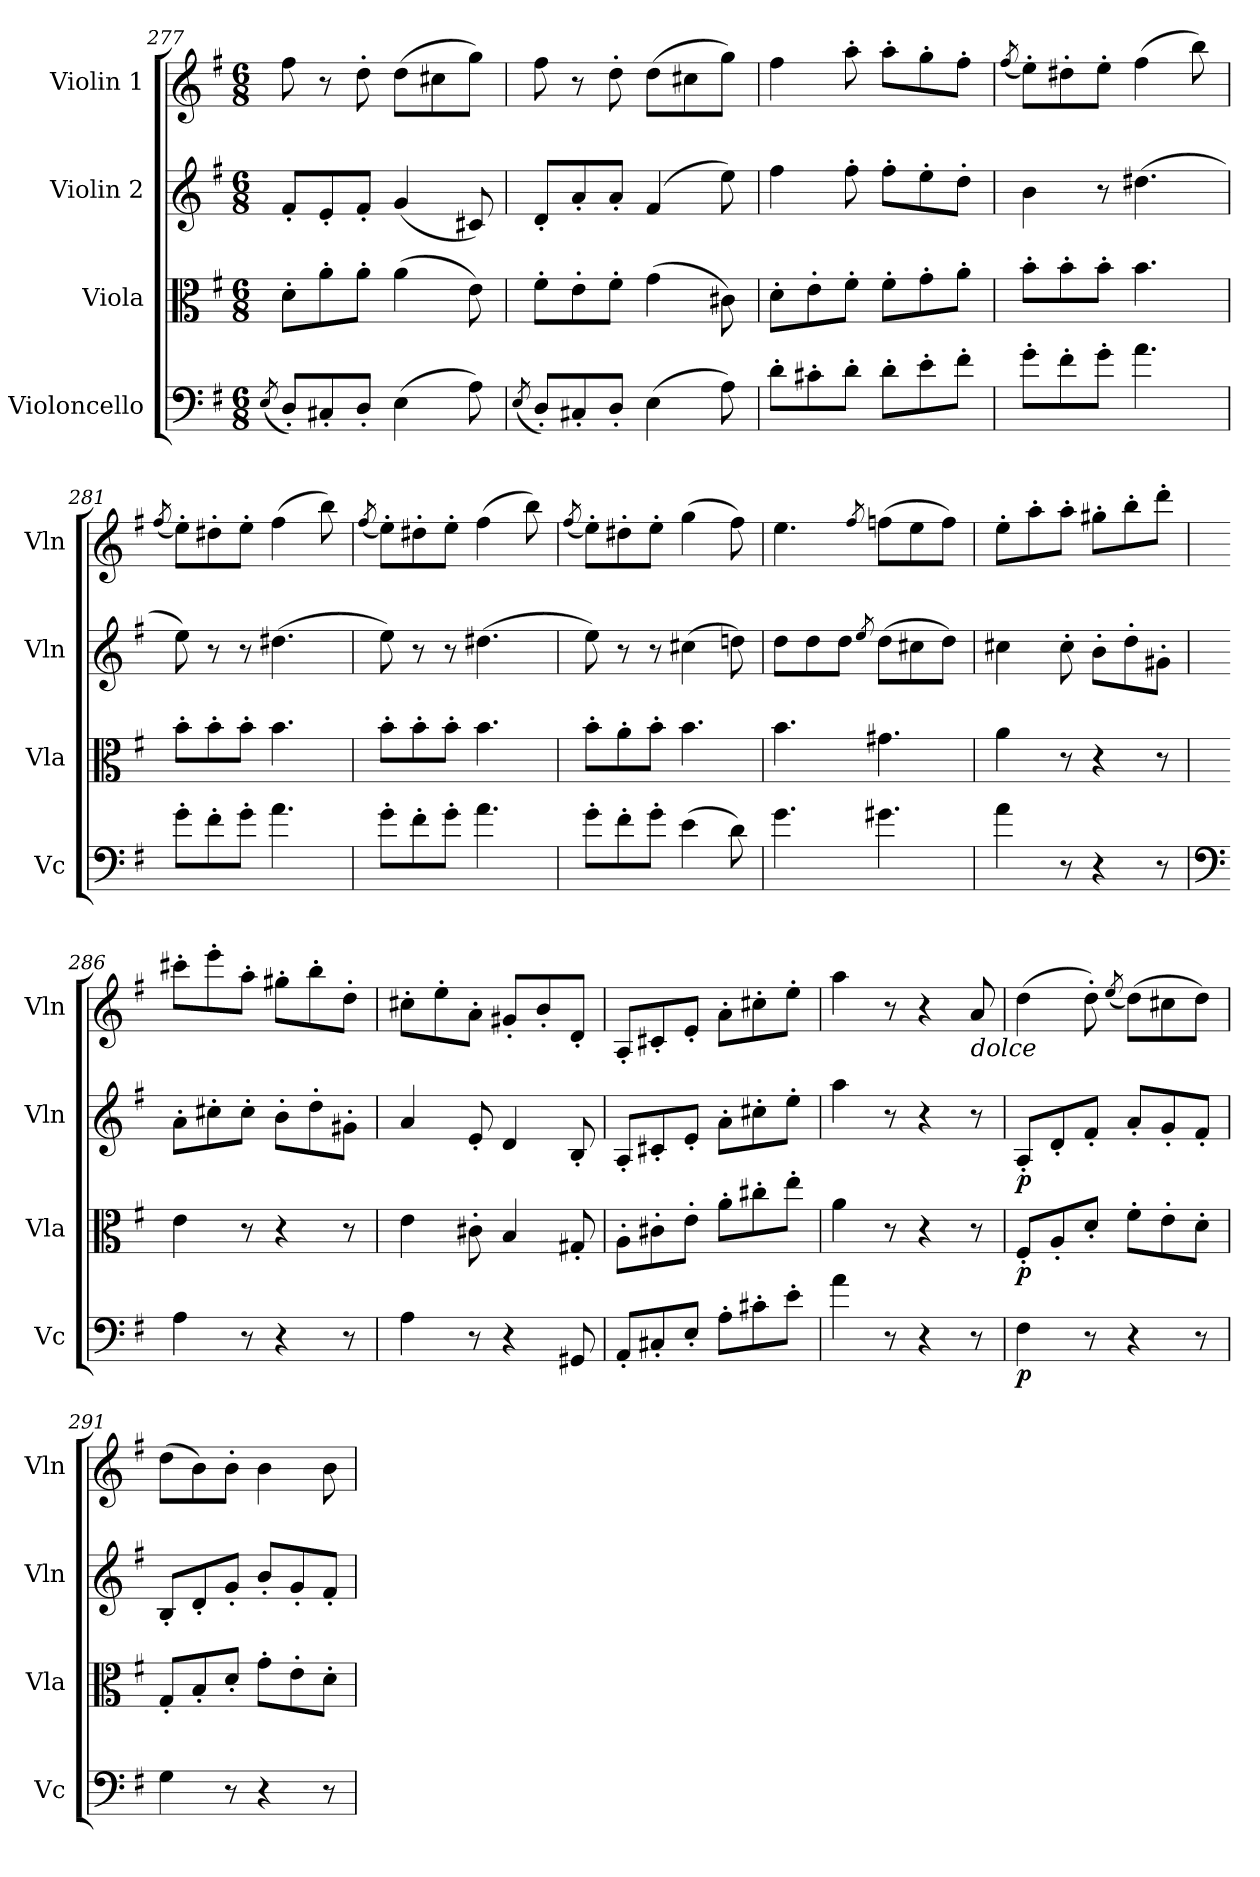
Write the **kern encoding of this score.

**kern	**dynam	**kern	**dynam	**kern	**dynam	**kern
*part4	*part4	*part3	*part3	*part2	*part2	*part1
*staff4	*staff4	*staff3	*staff3	*staff2	*staff2	*staff1
*I"Violoncello	*	*I"Viola	*	*I"Violin 2	*	*I"Violin 1
*I'Vc	*	*I'Vla	*	*I'Vln	*	*I'Vln
*clefF4	*	*clefC3	*	*clefG2	*	*clefG2
*k[f#]	*	*k[f#]	*	*k[f#]	*	*k[f#]
*M6/8	*	*M6/8	*	*M6/8	*	*M6/8
=277	=277	=277	=277	=277	=277	=277
(<8qE/	.	.	.	.	.	.
8D'/L)	.	8d'\L	.	8f#'/L	.	8ff#\
8C#X'/	.	8a'\	.	8e'/	.	8r
8D'/J	.	8a'\J	.	8f#'/J	.	8dd'\
(>4E\	.	(>4a\	.	(<4g/	.	(>8dd\L
.	.	.	.	.	.	8cc#X\
8A\)	.	8e\)	.	8c#X/)	.	8gg\J)
=278	=278	=278	=278	=278	=278	=278
(<8qE/	.	.	.	.	.	.
8D'/L)	.	8f#'\L	.	8d'/L	.	8ff#\
8C#X'/	.	8e'\	.	8a'/	.	8r
8D'/J	.	8f#'\J	.	8a'/J	.	8dd'\
(>4E\	.	(>4g\	.	(>4f#/	.	(>8dd\L
.	.	.	.	.	.	8cc#X\
8A\)	.	8c#X\)	.	8ee\)	.	8gg\J)
=279	=279	=279	=279	=279	=279	=279
8d'\L	.	8d'\L	.	4ff#\	.	4ff#\
8c#X'\	.	8e'\	.	.	.	.
8d'\J	.	8f#'\J	.	8ff#'\	.	8aa'\
8d'\L	.	8f#'\L	.	8ff#'\L	.	8aa'\L
8e'\	.	8g'\	.	8ee'\	.	8gg'\
8f#'\J	.	8a'\J	.	8dd'\J	.	8ff#'\J
!!LO:LB:g=z
=280	=280	=280	=280	=280	=280	=280
.	.	.	.	.	.	(<8qff#/
8g'\L	.	8b'\L	.	4b\	.	8ee'\L)
8f#'\	.	8b'\	.	.	.	8dd#X'\
8g'\J	.	8b'\J	.	8r	.	8ee'\J
4.a\	.	4.b\	.	(>4.dd#X\	.	(>4ff#\
.	.	.	.	.	.	8bb\)
=281	=281	=281	=281	=281	=281	=281
.	.	.	.	.	.	(<8qff#/
8g'\L	.	8b'\L	.	8ee\)	.	8ee'\L)
8f#'\	.	8b'\	.	8r	.	8dd#X'\
8g'\J	.	8b'\J	.	8r	.	8ee'\J
4.a\	.	4.b\	.	(>4.dd#X\	.	(>4ff#\
.	.	.	.	.	.	8bb\)
=282	=282	=282	=282	=282	=282	=282
.	.	.	.	.	.	(<8qff#/
8g'\L	.	8b'\L	.	8ee\)	.	8ee'\L)
8f#'\	.	8b'\	.	8r	.	8dd#X'\
8g'\J	.	8b'\J	.	8r	.	8ee'\J
4.a\	.	4.b\	.	(>4.dd#X\	.	(>4ff#\
.	.	.	.	.	.	8bb\)
=283	=283	=283	=283	=283	=283	=283
.	.	.	.	.	.	(<8qff#/
8g'\L	.	8b'\L	.	8ee\)	.	8ee'\L)
8f#'\	.	8a'\	.	8r	.	8dd#X'\
8g'\J	.	8b'\J	.	8r	.	8ee'\J
(>4e\	.	4.b\	.	(>4cc#X\	.	(>4gg\
8d\)	.	.	.	8ddn\)	.	8ff#\)
=284	=284	=284	=284	=284	=284	=284
4.g\	.	4.b\	.	8dd\L	.	4.ee\
.	.	.	.	8dd\	.	.
.	.	.	.	8dd\J	.	.
.	.	.	.	8qee/	.	8qff#/
4.g#X\	.	4.g#X\	.	(>8dd\L	.	(>8ffn\L
.	.	.	.	8cc#X\	.	8ee\
.	.	.	.	8dd\J)	.	8ff\J)
!!LO:LB:g=z
=285	=285	=285	=285	=285	=285	=285
4a\	.	4a\	.	4cc#X\	.	8ee'\L
.	.	.	.	.	.	8aa'\
8r	.	8r	.	8cc#'\	.	8aa'\J
4r	.	4r	.	8b'\L	.	8gg#X'\L
.	.	.	.	8dd'\	.	8bb'\
8r	.	8r	.	8g#X'\J	.	8ddd'\J
=286	=286	=286	=286	=286	=286	=286
*clefF4	*	*	*	*	*	*
4A\	.	4e\	.	8a'\L	.	8ccc#X'\L
.	.	.	.	8cc#X'\	.	8eee'\
8r	.	8r	.	8cc#'\J	.	8aa'\J
4r	.	4r	.	8b'\L	.	8gg#X'\L
.	.	.	.	8dd'\	.	8bb'\
8r	.	8r	.	8g#X'\J	.	8dd'\J
=287	=287	=287	=287	=287	=287	=287
4A\	.	4e\	.	4a/	.	8cc#X'\L
.	.	.	.	.	.	8ee'\
8r	.	8c#X'\	.	8e'/	.	8a'\J
4r	.	4B/	.	4d/	.	8g#X'/L
.	.	.	.	.	.	8b'/
8GG#X/	.	8G#X'/	.	8B'/	.	8d'/J
=288	=288	=288	=288	=288	=288	=288
8AA'/L	.	8A'\L	.	8A'/L	.	8A'/L
8C#X'/	.	8c#X'\	.	8c#X'/	.	8c#X'/
8E'/J	.	8e'\J	.	8e'/J	.	8e'/J
8A'\L	.	8a'\L	.	8a'\L	.	8a'\L
8c#X'\	.	8cc#X'\	.	8cc#X'\	.	8cc#X'\
8e'\J	.	8ee'\J	.	8ee'\J	.	8ee'\J
=289	=289	=289	=289	=289	=289	=289
4a\	.	4a\	.	4aa\	.	4aa\
8r	.	8r	.	8r	.	8r
4r	.	4r	.	4r	.	4r
!	!	!	!	!	!	!LO:TX:b:i:t=dolce
8r	.	8r	.	8r	.	8a/
=290	=290	=290	=290	=290	=290	=290
!	!LO:DY:b	!	!LO:DY:b	!	!LO:DY:b	!
4F#\	p	8F#'/L	p	8A'/L	p	(>4dd\
.	.	8A'/	.	8d'/	.	.
8r	.	8d'/J	.	8f#'/J	.	8dd'\)
.	.	.	.	.	.	(<8qee/
4r	.	8f#'\L	.	8a'/L	.	(>8dd\L)
.	.	8e'\	.	8g'/	.	8cc#X\
8r	.	8d'\J	.	8f#'/J	.	8dd\J)
!!LO:PB:g=z
=291	=291	=291	=291	=291	=291	=291
4G\	.	8G'/L	.	8B'/L	.	(>8dd\L
.	.	8B'/	.	8d'/	.	8b\)
8r	.	8d'/J	.	8g'/J	.	8b'\J
4r	.	8g'\L	.	8b'/L	.	4b\
.	.	8e'\	.	8g'/	.	.
8r	.	8d'\J	.	8f#'/J	.	8b\
=	=	=	=	=	=	=
*-	*-	*-	*-	*-	*-	*-
